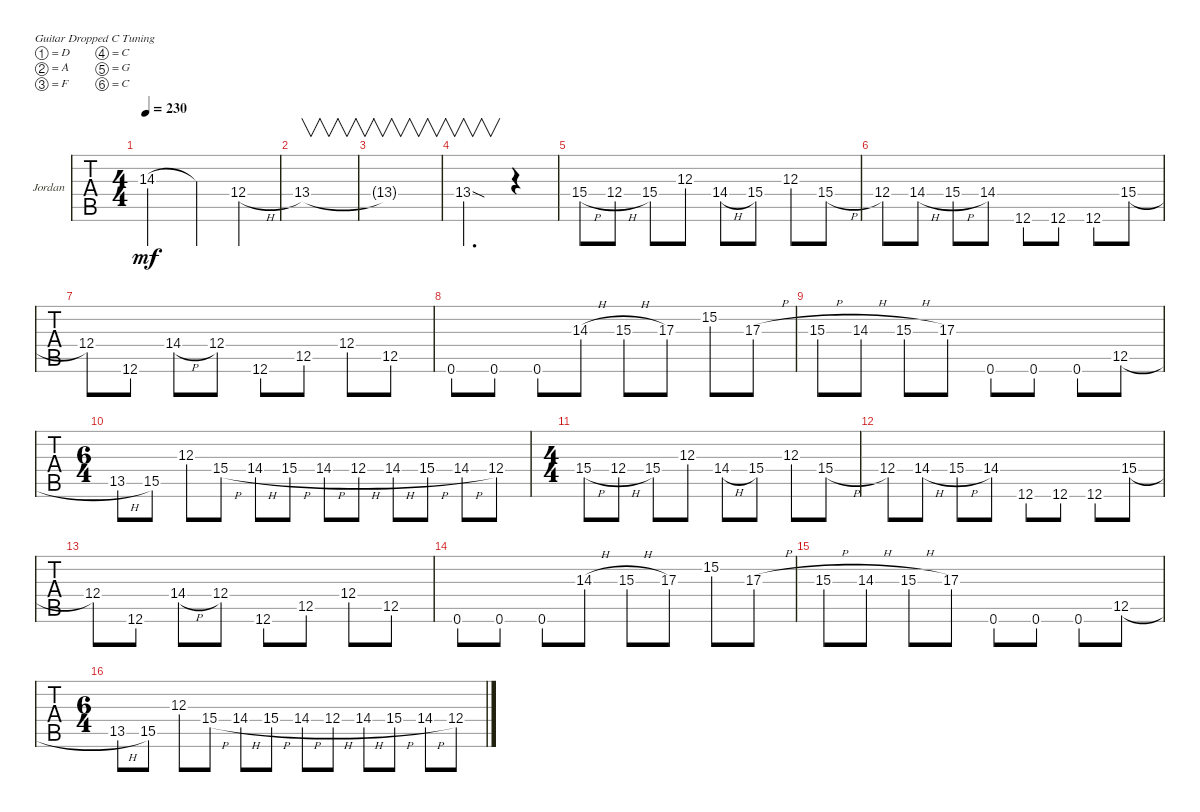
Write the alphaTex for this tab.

\bracketExtendMode groupsimilarinstruments
\firstSystemTrackNameOrientation horizontal
\otherSystemsTrackNameOrientation horizontal
\track ("Jid-Lee" "Jordan") {instrument overdrivenguitar}
\staff {tabs}
\tuning (D4 A3 F3 C3 G2 C2)
\ts (4 4)
\tempo 230
\clef g2
\ks c
14.3{t}.2{dy mf} 14.3{t}.4 12.4{h}.4 |
13.4.1{v} |
13.4{t}.1{v} |
13.4{sod}.2{v d} r.4 |
15.4{h}.8 12.4{h}.8 15.4.8 12.3.8 14.4{h}.8 15.4.8 12.3.8 15.4{h}.8 |
12.4.8 14.4{h}.8 15.4{h}.8 14.4.8 12.6.8 12.6.8 12.6.8 15.4{h}.8 |
12.4.8 12.6.8 14.4{h}.8 12.4.8 12.6.8 12.5.8 12.4.8 12.5.8 |
0.6.8 0.6.8 0.6.8 14.3{h}.8 15.3{h}.8 17.3.8 15.2.8 17.3{h}.8 |
15.3{h}.8 14.3{h}.8 15.3{h}.8 17.3.8 0.6.8 0.6.8 0.6.8 12.5{h}.8 |
\ts (6 4)
13.5{h}.8 15.5.8 12.3.8 15.4{h}.8 14.4{h}.8 15.4{h}.8 14.4{h}.8 12.4{h}.8 14.4{h}.8 15.4{h}.8 14.4{h}.8 12.4.8 |
\ts (4 4)
15.4{h}.8 12.4{h}.8 15.4.8 12.3.8 14.4{h}.8 15.4.8 12.3.8 15.4{h}.8 |
12.4.8 14.4{h}.8 15.4{h}.8 14.4.8 12.6.8 12.6.8 12.6.8 15.4{h}.8 |
12.4.8 12.6.8 14.4{h}.8 12.4.8 12.6.8 12.5.8 12.4.8 12.5.8 |
0.6.8 0.6.8 0.6.8 14.3{h}.8 15.3{h}.8 17.3.8 15.2.8 17.3{h}.8 |
15.3{h}.8 14.3{h}.8 15.3{h}.8 17.3.8 0.6.8 0.6.8 0.6.8 12.5{h}.8 |
\ts (6 4)
13.5{h}.8 15.5.8 12.3.8 15.4{h}.8 14.4{h}.8 15.4{h}.8 14.4{h}.8 12.4{h}.8 14.4{h}.8 15.4{h}.8 14.4{h}.8 12.4.8
